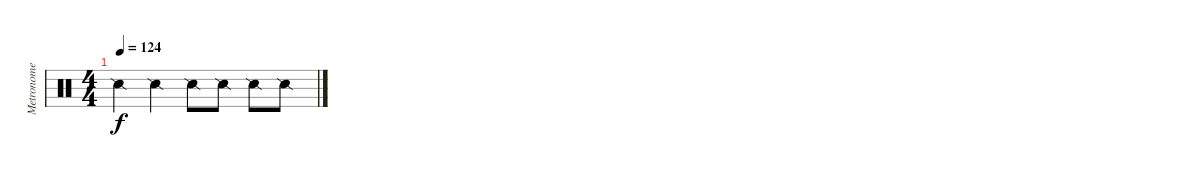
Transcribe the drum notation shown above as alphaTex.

\track ("Metronome" "Metronome") {instrument percussion}
\staff {score}
\articulation defaults
\ts (4 4)
\tempo 124
\clef neutral
\ks c "Snare (side stick) 2".4{dy f} "Snare (side stick) 2".4 "Snare (side stick) 2".8 "Snare (side stick) 2".8 "Snare (side stick) 2".8 "Snare (side stick) 2".8
